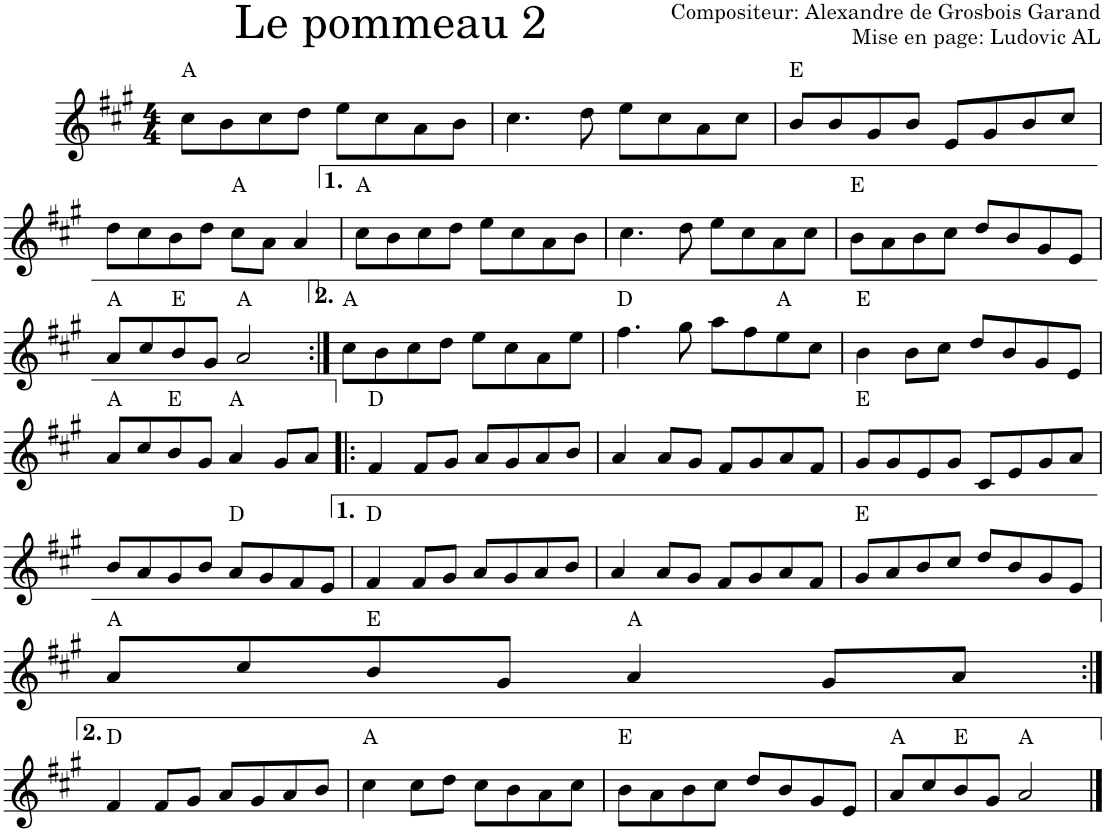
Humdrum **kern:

**kern	**harte
*part1	*part1
*staff1	*
*I"Voice	*
*I'V	*
*clefG2	*
*k[f#c#g#]	*
*M4/4	*
=1	=1
8cc#\L	A:maj
8b\	.
8cc#\	.
8dd\J	.
8ee\L	.
8cc#\	.
8a\	.
8b\J	.
=2	=2
4.cc#\	.
8dd\	.
8ee\L	.
8cc#\	.
8a\	.
8cc#\J	.
=3	=3
8b/L	E:maj
8b/	.
8g#/	.
8b/J	.
8e/L	.
8g#/	.
8b/	.
8cc#/J	.
!!LO:LB:g=z
=4	=4
8dd\L	.
8cc#\	.
8b\	.
8dd\J	.
8cc#\L	A:maj
8a\J	.
4a/	.
=5	=5
8cc#\L	A:maj
8b\	.
8cc#\	.
8dd\J	.
8ee\L	.
8cc#\	.
8a\	.
8b\J	.
=6	=6
4.cc#\	.
8dd\	.
8ee\L	.
8cc#\	.
8a\	.
8cc#\J	.
=7	=7
8b\L	E:maj
8a\	.
8b\	.
8cc#\J	.
8dd/L	.
8b/	.
8g#/	.
8e/J	.
!!LO:LB:g=z
=8	=8
8a/L	A:maj
8cc#/	.
8b/	E:maj
8g#/J	.
2a/	A:maj
=9:|!	=9:|!
8cc#\L	A:maj
8b\	.
8cc#\	.
8dd\J	.
8ee\L	.
8cc#\	.
8a\	.
8ee\J	.
=10	=10
4.ff#\	D:maj
8gg#\	.
8aa\L	.
8ff#\	.
8ee\	A:maj
8cc#\J	.
=11	=11
4b\	E:maj
8b\L	.
8cc#\J	.
8dd/L	.
8b/	.
8g#/	.
8e/J	.
!!LO:LB:g=z
=12	=12
8a/L	A:maj
8cc#/	.
8b/	E:maj
8g#/J	.
4a/	A:maj
8g#/L	.
8a/J	.
=13!|:	=13!|:
4f#/	D:maj
8f#/L	.
8g#/J	.
8a/L	.
8g#/	.
8a/	.
8b/J	.
=14	=14
4a/	.
8a/L	.
8g#/J	.
8f#/L	.
8g#/	.
8a/	.
8f#/J	.
=15	=15
8g#/L	E:maj
8g#/	.
8e/	.
8g#/J	.
8c#/L	.
8e/	.
8g#/	.
8a/J	.
!!LO:LB:g=z
=16	=16
8b/L	.
8a/	.
8g#/	.
8b/J	.
8a/L	D:maj
8g#/	.
8f#/	.
8e/J	.
=17	=17
4f#/	D:maj
8f#/L	.
8g#/J	.
8a/L	.
8g#/	.
8a/	.
8b/J	.
=18	=18
4a/	.
8a/L	.
8g#/J	.
8f#/L	.
8g#/	.
8a/	.
8f#/J	.
=19	=19
8g#/L	E:maj
8a/	.
8b/	.
8cc#/J	.
8dd/L	.
8b/	.
8g#/	.
8e/J	.
!!LO:LB:g=z
=20	=20
8a/L	A:maj
8cc#/	.
8b/	E:maj
8g#/J	.
4a/	A:maj
8g#/L	.
8a/J	.
!!LO:LB:g=z
=21:|!	=21:|!
4f#/	D:maj
8f#/L	.
8g#/J	.
8a/L	.
8g#/	.
8a/	.
8b/J	.
=22	=22
4cc#\	A:maj
8cc#\L	.
8dd\J	.
8cc#\L	.
8b\	.
8a\	.
8cc#\J	.
=23	=23
8b\L	E:maj
8a\	.
8b\	.
8cc#\J	.
8dd/L	.
8b/	.
8g#/	.
8e/J	.
=24	=24
8a/L	A:maj
8cc#/	.
8b/	E:maj
8g#/J	.
2a/	A:maj
==	==
*-	*-
